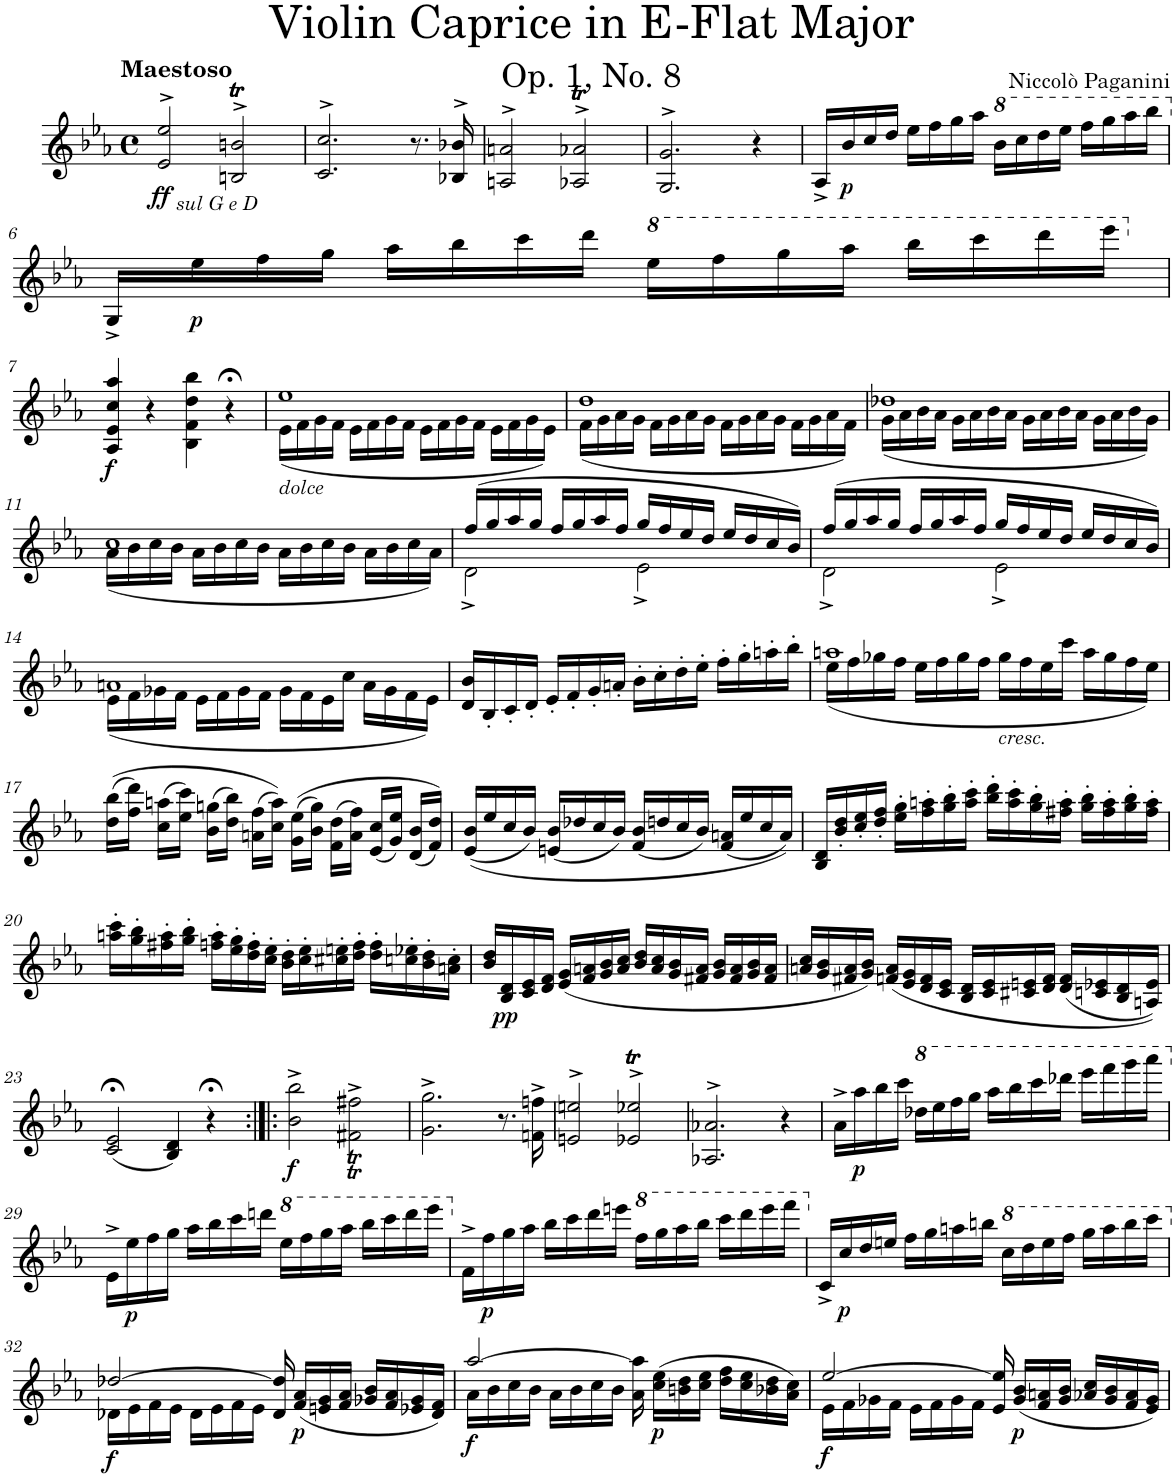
**kern	**dynam
*part1	*part1
*staff1	*staff1
*I"Violin	*
*I'Vln.	*
*clefG2	*
*k[b-e-a-]	*
*M4/4	*
*met(c)	*
=1	=1
*^	*
!LO:TX:a:B:t=Maestoso	!	!
!LO:TX:b:i:t=sul G e D	!	!
!	!	!LO:DY:b
2ee-^/	2e-/	ff
2bnt^>/	2Bnt/	.
=2	=2	=2
2.cc^/	2.c/	.
8.r	8.ryy	.
16b-X^/	16B-X/	.
=3	=3	=3
2an^/	2An/	.
2a-XT^>/	2A-XT/	.
*v	*v	*
=4	=4
2.G/^> 2.g/^>	.
4r	.
=5	=5
16A-^/LL	.
!	!LO:DY:b
16b-/	p
16cc/	.
16dd/JJ	.
16ee-\LL	.
16ff\	.
16gg\	.
16aa-\JJ	.
*8va	*
16bb-\LL	.
16ccc\	.
16ddd\	.
16eee-\JJ	.
16fff\LL	.
16ggg\	.
16aaa-\	.
16bbb-\JJ	.
!!LO:LB:g=z
=6	=6
*X8va	*
16G^/LL	.
!	!LO:DY:b
16ee-\	p
16ff\	.
16gg\JJ	.
16aa-\LL	.
16bb-\	.
16ccc\	.
16ddd\JJ	.
*8va	*
16eee-\LL	.
16fff\	.
16ggg\	.
16aaa-\JJ	.
16bbb-\LL	.
16cccc\	.
16dddd\	.
16eeee-\JJ	.
!!LO:LB:g=z
=7	=7
*X8va	*
!	!LO:DY:b
4A-/ 4e-/ 4cc/ 4aa-/	f
4r	.
4B-\ 4f\ 4dd\ 4bb-\	.
4r;<	.
=8	=8
*^	*
!LO:TX:b:i:t=dolce	!	!
1ee-	(16e-\LL	.
.	16f\	.
.	16g\	.
.	16f\JJ	.
.	16e-\LL	.
.	16f\	.
.	16g\	.
.	16f\JJ	.
.	16e-\LL	.
.	16f\	.
.	16g\	.
.	16f\JJ	.
.	16e-\LL	.
.	16f\	.
.	16g\	.
.	16e-\JJ)	.
=9	=9	=9
1dd	(16f\LL	.
.	16g\	.
.	16a-\	.
.	16g\JJ	.
.	16f\LL	.
.	16g\	.
.	16a-\	.
.	16g\JJ	.
.	16f\LL	.
.	16g\	.
.	16a-\	.
.	16g\JJ	.
.	16f\LL	.
.	16g\	.
.	16a-\	.
.	16f\JJ)	.
=10	=10	=10
1dd-X	(16g\LL	.
.	16a-\	.
.	16b-\	.
.	16a-\JJ	.
.	16g\LL	.
.	16a-\	.
.	16b-\	.
.	16a-\JJ	.
.	16g\LL	.
.	16a-\	.
.	16b-\	.
.	16a-\JJ	.
.	16g\LL	.
.	16a-\	.
.	16b-\	.
.	16g\JJ)	.
!!LO:LB:g=z	!!
=11	=11	=11
1cc	(16a-\LL	.
.	16b-\	.
.	16cc\	.
.	16b-\JJ	.
.	16a-\LL	.
.	16b-\	.
.	16cc\	.
.	16b-\JJ	.
.	16a-\LL	.
.	16b-\	.
.	16cc\	.
.	16b-\JJ	.
.	16a-\LL	.
.	16b-\	.
.	16cc\	.
.	16a-\JJ)	.
=12	=12	=12
(16ff/LL	2d^\	.
16gg/	.	.
16aa-/	.	.
16gg/JJ	.	.
16ff/LL	.	.
16gg/	.	.
16aa-/	.	.
16ff/JJ	.	.
16gg/LL	2e-^\	.
16ff/	.	.
16ee-/	.	.
16dd/JJ	.	.
16ee-/LL	.	.
16dd/	.	.
16cc/	.	.
16b-/JJ)	.	.
=13	=13	=13
(16ff/LL	2d^\	.
16gg/	.	.
16aa-/	.	.
16gg/JJ	.	.
16ff/LL	.	.
16gg/	.	.
16aa-/	.	.
16ff/JJ	.	.
16gg/LL	2e-^\	.
16ff/	.	.
16ee-/	.	.
16dd/JJ	.	.
16ee-/LL	.	.
16dd/	.	.
16cc/	.	.
16b-/JJ)	.	.
!!LO:LB:g=z	!!
=14	=14	=14
1an	(16e-\LL	.
.	16f\	.
.	16g-X\	.
.	16f\JJ	.
.	16e-\LL	.
.	16f\	.
.	16g-\	.
.	16f\JJ	.
.	16g-\LL	.
.	16f\	.
.	16e-\	.
.	16cc\JJ	.
.	16a\LL	.
.	16g-\	.
.	16f\	.
.	16e-\JJ)	.
*v	*v	*
=15	=15
16d/ 16b-/LL	.
16B-'/	.
16c'/	.
16d'/JJ	.
16e-'/LL	.
16f'/	.
16g'/	.
16an'/JJ	.
16b-'\LL	.
16cc'\	.
16dd'\	.
16ee-'\JJ	.
16ff'\LL	.
16gg'\	.
16aan'\	.
16bb-'\JJ	.
=16	=16
*^	*
1aan	(16ee-\LL	.
.	16ff\	.
.	16gg-X\	.
.	16ff\JJ	.
.	16ee-\LL	.
.	16ff\	.
.	16gg-\	.
.	16ff\JJ	.
!	!LO:TX:b:i:t=cresc.	!
.	16gg-\LL	.
.	16ff\	.
.	16ee-\	.
.	16ccc\JJ	.
.	16aa\LL	.
.	16gg-\	.
.	16ff\	.
.	16ee-\JJ)	.
*v	*v	*
!!LO:LB:g=z
=17	=17
((16dd\ 16bb-\LL	.
16ff\ 16ddd\JJ)	.
(16cc\ 16aan\LL	.
16ee-\ 16ccc\JJ)	.
(16b-\ 16ggn\LL	.
16dd\ 16bb-\JJ)	.
(16an\ 16ff\LL	.
16cc\ 16aa\JJ))	.
((16g\ 16ee-\LL	.
16b-\ 16gg\JJ)	.
(16f\ 16dd\LL	.
16a\ 16ff\JJ)	.
(16e-/ 16cc/LL	.
16g/ 16ee-/JJ)	.
(16d/ 16b-/LL	.
16f/ 16dd/JJ))	.
=18	=18
((16e-/ 16b-/LL	.
16ee-/	.
16cc/	.
16b-/JJ)	.
(16en/ 16b-/LL	.
16dd-X/	.
16cc/	.
16b-/JJ)	.
(16f/ 16b-/LL	.
16ddn/	.
16cc/	.
16b-/JJ)	.
(16f/ 16an/LL	.
16ee-/	.
16cc/	.
16a/JJ))	.
=19	=19
16B-/ 16d/LL	.
16b-/' 16dd/'	.
16cc/' 16ee-/'	.
16dd/' 16ff/'JJ	.
16ee-\' 16gg\'LL	.
16ff\' 16aan\'	.
16gg\' 16bb-\'	.
16aa\' 16ccc\'JJ	.
16bb-\' 16ddd\'LL	.
16aa\' 16ccc\'	.
16gg\' 16bb-\'	.
16ff#X\' 16aa\'JJ	.
16gg\' 16bb-\'LL	.
16ff#\' 16aa\'	.
16gg\' 16bb-\'	.
16ff#\' 16aa\'JJ	.
!!LO:LB:g=z
=20	=20
16aan\' 16ccc\'LL	.
16gg\' 16bb-\'	.
16ff#X\' 16aa\'	.
16gg\' 16bb-\'JJ	.
16ffn\' 16aa\'LL	.
16ee-\' 16gg\'	.
16dd\' 16ff\'	.
16cc\' 16ee-\'JJ	.
16b-\' 16dd\'LL	.
16cc\' 16ee-\'	.
16cc#X\' 16een\'	.
16dd\' 16ff\'JJ	.
16dd\' 16ff\'LL	.
16ccn\' 16ee-X\'	.
16b-\' 16dd\'	.
16an\' 16cc\'JJ	.
=21	=21
16b-/ 16dd/LL	.
!	!LO:DY:b
16B-/ 16d/	pp
16c/ 16e-/	.
16d/ 16f/JJ	.
(16e-/ 16g/LL	.
16f/ 16an/	.
16g/ 16b-/	.
16a/ 16cc/JJ	.
16b-/ 16dd/LL	.
16a/ 16cc/	.
16g/ 16b-/	.
16f#X/ 16a/JJ	.
16g/ 16b-/LL	.
16f#/ 16a/	.
16g/ 16b-/	.
16f#/ 16a/JJ	.
=22	=22
16an/ 16cc/LL	.
16g/ 16b-/	.
16f#X/ 16a/	.
16g/ 16b-/JJ)	.
(16fn/ 16a/LL	.
16e-/ 16g/	.
16d/ 16f/	.
16c/ 16e-/JJ	.
16B-/ 16d/LL	.
16c/ 16e-/	.
16c#X/ 16en/	.
16d/ 16f/JJ	.
(16d/ 16f/LL	.
16cn/ 16e-X/	.
16B-/ 16d/	.
16An/ 16e-/JJ))	.
!!LO:LB:g=z
=23	=23
(2c/;< 2e-/;<	.
4B-/ 4d/)	.
4r;<	.
=24:|!|:	=24:|!|:
*^	*
!	!	!LO:DY:b
2bb-^>\	2b-\	f
2ff#Xt^>\	2f#Xt\	.
=25	=25	=25
2.gg^>\	2.g\	.
8.r	8.ryy	.
16ffn^>\	16fn\	.
=26	=26	=26
2een^/	2en/	.
2ee-XT^>/	2e-XT/	.
*v	*v	*
=27	=27
2.A-X/^> 2.a-X/^>	.
4r	.
=28	=28
16a-^\LL	.
!	!LO:DY:b
16aa-\	p
16bb-\	.
16ccc\JJ	.
*8va	*
16ddd-X\LL	.
16eee-\	.
16fff\	.
16ggg\JJ	.
16aaa-\LL	.
16bbb-\	.
16cccc\	.
16dddd-X\JJ	.
16eeee-\LL	.
16ffff\	.
16gggg\	.
16aaaa-\JJ	.
!!LO:LB:g=z
=29	=29
*X8va	*
16e-^\LL	.
!	!LO:DY:b
16ee-\	p
16ff\	.
16gg\JJ	.
16aa-\LL	.
16bb-\	.
16ccc\	.
16dddn\JJ	.
*8va	*
16eee-\LL	.
16fff\	.
16ggg\	.
16aaa-\JJ	.
16bbb-\LL	.
16cccc\	.
16dddd\	.
16eeee-\JJ	.
=30	=30
*X8va	*
16f^\LL	.
!	!LO:DY:b
16ff\	p
16gg\	.
16aa-\JJ	.
16bb-\LL	.
16ccc\	.
16ddd\	.
16eeen\JJ	.
*8va	*
16fff\LL	.
16ggg\	.
16aaa-\	.
16bbb-\JJ	.
16cccc\LL	.
16dddd\	.
16eeee\	.
16ffff\JJ	.
=31	=31
*X8va	*
16c^/LL	.
!	!LO:DY:b
16cc/	p
16dd/	.
16een/JJ	.
16ff\LL	.
16gg\	.
16aan\	.
16bbn\JJ	.
*8va	*
16ccc\LL	.
16ddd\	.
16eee\	.
16fff\JJ	.
16ggg\LL	.
16aaa\	.
16bbb\	.
16cccc\JJ	.
!!LO:LB:g=z
=32	=32
*X8va	*
*^	*
!	!	!LO:DY:b
[2dd-X/	16d-X\LL	f
.	16e-\	.
.	16f\	.
.	16e-\JJ	.
.	16d-\LL	.
.	16e-\	.
.	16f\	.
.	16e-\JJ	.
16d-/ 16dd-/]	2ryy	.
!	!	!LO:DY:b
(<16f/ 16a-/LL	.	p
16en/ 16g/	.	.
16f/ 16a-/JJ	.	.
16g-X/ 16b-/LL	.	.
16f/ 16a-/	.	.
16e-X/ 16g-/	.	.
16d-/ 16f/JJ)	.	.
=33	=33	=33
!	!	!LO:DY:b
[2aa-/	16a-\LL	f
.	16b-\	.
.	16cc\	.
.	16b-\JJ	.
.	16a-\LL	.
.	16b-\	.
.	16cc\	.
.	16b-\JJ	.
16a-\ 16aa-\]	2ryy	.
!	!	!LO:DY:b
(>16cc\ 16ee-\LL	.	p
16bn\ 16dd\	.	.
16cc\ 16ee-\JJ	.	.
16dd\ 16ff\LL	.	.
16cc\ 16ee-\	.	.
16b-X\ 16dd\	.	.
16a-\ 16cc\JJ)	.	.
=34	=34	=34
!	!	!LO:DY:b
[2ee-/	16e-\LL	f
.	16f\	.
.	16g-X\	.
.	16f\JJ	.
.	16e-\LL	.
.	16f\	.
.	16g-\	.
.	16f\JJ	.
16e-/ 16ee-/]	2ryy	.
!	!	!LO:DY:b
(<16g-/ 16b-/LL	.	p
16f/ 16an/	.	.
16g-/ 16b-/JJ	.	.
16a-X/ 16cc/LL	.	.
16g-/ 16b-/	.	.
16f/ 16a-/	.	.
16e-/ 16g-/JJ)	.	.
*v	*v	*
=	=
*-	*-
